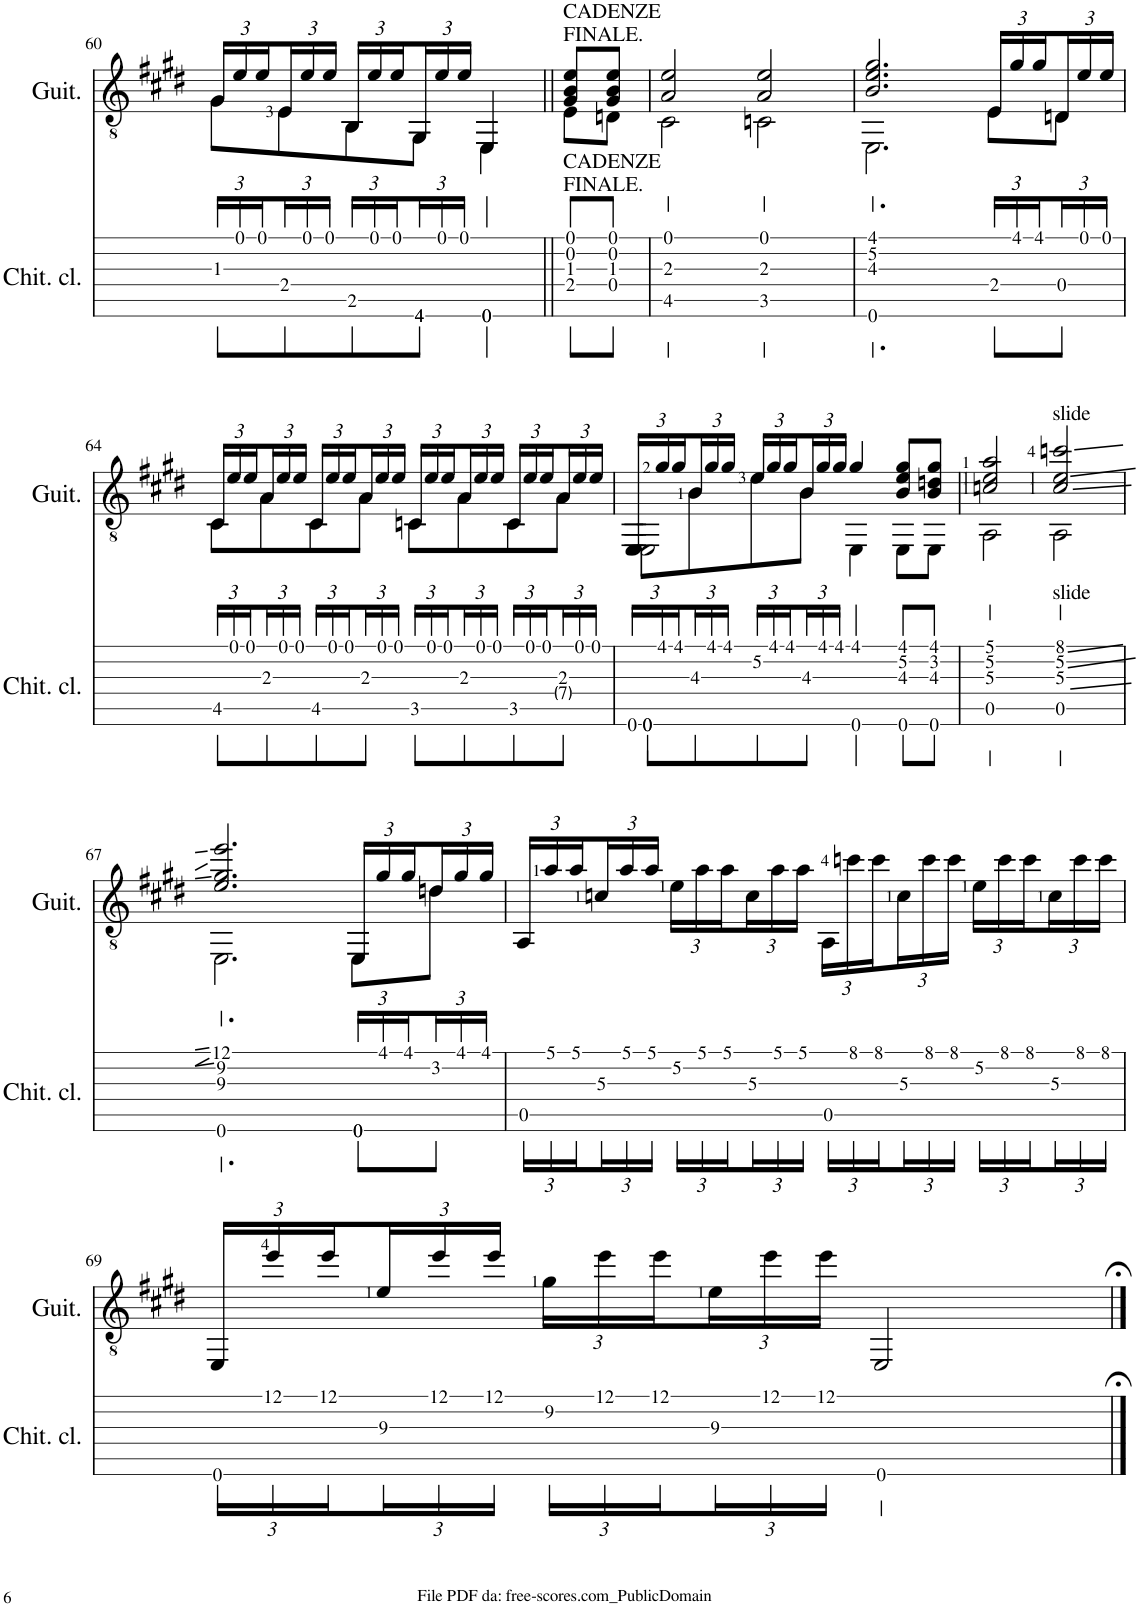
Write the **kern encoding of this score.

**kern	**kern
*part2	*part1
*staff2	*staff1
*I"Chitarra classica	*I"Guitar
*I'Chit. cl.	*I'Guit.
!!LO:PB:g=z
*	*clefGv2
*k[f#c#g#d#]	*k[f#c#g#d#]
*M4/4	*M4/4
*met(c)	*met(c)
*Xbrackettup	*Xbrackettup
=60	=60
*^	*^
24G#/LL	8G#\L	24G#/LL	8G#\L
24e/	.	24e/	.
24e/	.	24e/	.
24E/	8E\	24E/	8E\
24e/	.	24e/	.
24e/JJ	.	24e/JJ	.
24BB/LL	8BB\	24BB/LL	8BB\
24e/	.	24e/	.
24e/	.	24e/	.
24GG#/	8GG#\J	24GG#/	8GG#\J
24e/	.	24e/	.
24e/JJ	.	24e/JJ	.
4EE/	4EE\	4EE/	4EE\
=61||	=61||	=61||	=61||
!	!	!LO:TX:a:t=CADENZE	!
!	!	!LO:TX:a:t=FINALE.	!
!LO:TX:a:t=CADENZE	!	!	!
!LO:TX:a:t=FINALE.	!	!	!
8G#/ 8B/ 8e/L	8E\L	8G#/ 8B/ 8e/L	8E\L
8G#/ 8B/ 8e/J	8Dn\J	8G#/ 8B/ 8e/J	8Dn\J
=62	=62	=62	=62
2A/ 2e/	2C#\	2A/ 2e/	2C#\
2A/ 2e/	2Cn\	2A/ 2e/	2Cn\
=63	=63	=63	=63
2.B/ 2.e/ 2.g#/	2.EE\	2.B/ 2.e/ 2.g#/	2.EE\
24E/LL	8E\L	24E/LL	8E\L
24g#/	.	24g#/	.
24g#/	.	24g#/	.
24Dn/	8D\J	24Dn/	8D\J
24e/	.	24e/	.
24e/JJ	.	24e/JJ	.
!!LO:LB:g=z	!!
=64	=64	=64	=64
24C#/LL	8C#\L	24C#/LL	8C#\L
24e/	.	24e/	.
24e/	.	24e/	.
24A/	8A\	24A/	8A\
24e/	.	24e/	.
24e/JJ	.	24e/JJ	.
24C#/LL	8C#\	24C#/LL	8C#\
24e/	.	24e/	.
24e/	.	24e/	.
24A/	8A\J	24A/	8A\J
24e/	.	24e/	.
24e/JJ	.	24e/JJ	.
24Cn/LL	8C\L	24Cn/LL	8C\L
24e/	.	24e/	.
24e/	.	24e/	.
24A/	8A\	24A/	8A\
24e/	.	24e/	.
24e/JJ	.	24e/JJ	.
24C/LL	8C\	24C/LL	8C\
24e/	.	24e/	.
24e/	.	24e/	.
24A/	8A\J	24A/	8A\J
24e/	.	24e/	.
24e/JJ	.	24e/JJ	.
=65	=65	=65	=65
*	*^	*	*^
24EE/LL	8EE\L	2EE\	24EE/LL	8EE\L	2EE\
24g#/	.	.	24g#/	.	.
24g#/	.	.	24g#/	.	.
24B/	8B\	.	24B/	8B\	.
24g#/	.	.	24g#/	.	.
24g#/JJ	.	.	24g#/JJ	.	.
24e/LL	8e\	.	24e/LL	8e\	.
24g#/	.	.	24g#/	.	.
24g#/	.	.	24g#/	.	.
24B/	8B\J	.	24B/	8B\J	.
24g#/	.	.	24g#/	.	.
24g#/JJ	.	.	24g#/JJ	.	.
4g#/	4EE\	2ryy	4g#/	4EE\	2ryy
8B/ 8e/ 8g#/L	8EE\L	.	8B/ 8e/ 8g#/L	8EE\L	.
8B/ 8dn/ 8g#/J	8EE\J	.	8B/ 8dn/ 8g#/J	8EE\J	.
*	*v	*v	*	*	*
*	*	*	*v	*v
=66	=66	=66	=66
2cn/ 2e/ 2a/	2AA\	2cn/ 2e/ 2a/	2AA\
!	!	!LO:TX:a:t=slide	!
!LO:TX:a:t=slide	!	!	!
2c/ 2e/ 2ccn/	2AA\	2c/ 2e/ 2ccn/	2AA\
!!LO:LB:g=z	!!
=67	=67	=67	=67
2.e/ 2.g#/ 2.ee/	2.EE\	2.e/ 2.g#/ 2.ee/	2.EE\
24EE/LL	8EE\L	24EE/LL	8EE\L
24g#/	.	24g#/	.
24g#/	.	24g#/	.
24dn/	8d\J	24dn/	8d\J
24g#/	.	24g#/	.
24g#/JJ	.	24g#/JJ	.
*v	*v	*	*
*	*v	*v
=68	=68
24AA\LL	24AA/LL
24a\	24a/
24a\	24a/
24cn\	24cn/
24a\	24a/
24a\JJ	24a/JJ
24e\LL	24e\LL
24a\	24a\
24a\	24a\
24c\	24c\
24a\	24a\
24a\JJ	24a\JJ
24AA\LL	24AA\LL
24ccn\	24ccn\
24cc\	24cc\
24c\	24c\
24cc\	24cc\
24cc\JJ	24cc\JJ
24e\LL	24e\LL
24cc\	24cc\
24cc\	24cc\
24c\	24c\
24cc\	24cc\
24cc\JJ	24cc\JJ
!!LO:LB:g=z
=69	=69
24EE\LL	24EE/LL
24ee\	24ee/
24ee\	24ee/
24e\	24e/
24ee\	24ee/
24ee\JJ	24ee/JJ
24g#\LL	24g#\LL
24ee\	24ee\
24ee\	24ee\
24e\	24e\
24ee\	24ee\
24ee\JJ	24ee\JJ
2EE\	2EE/
==	==
*-	*-
